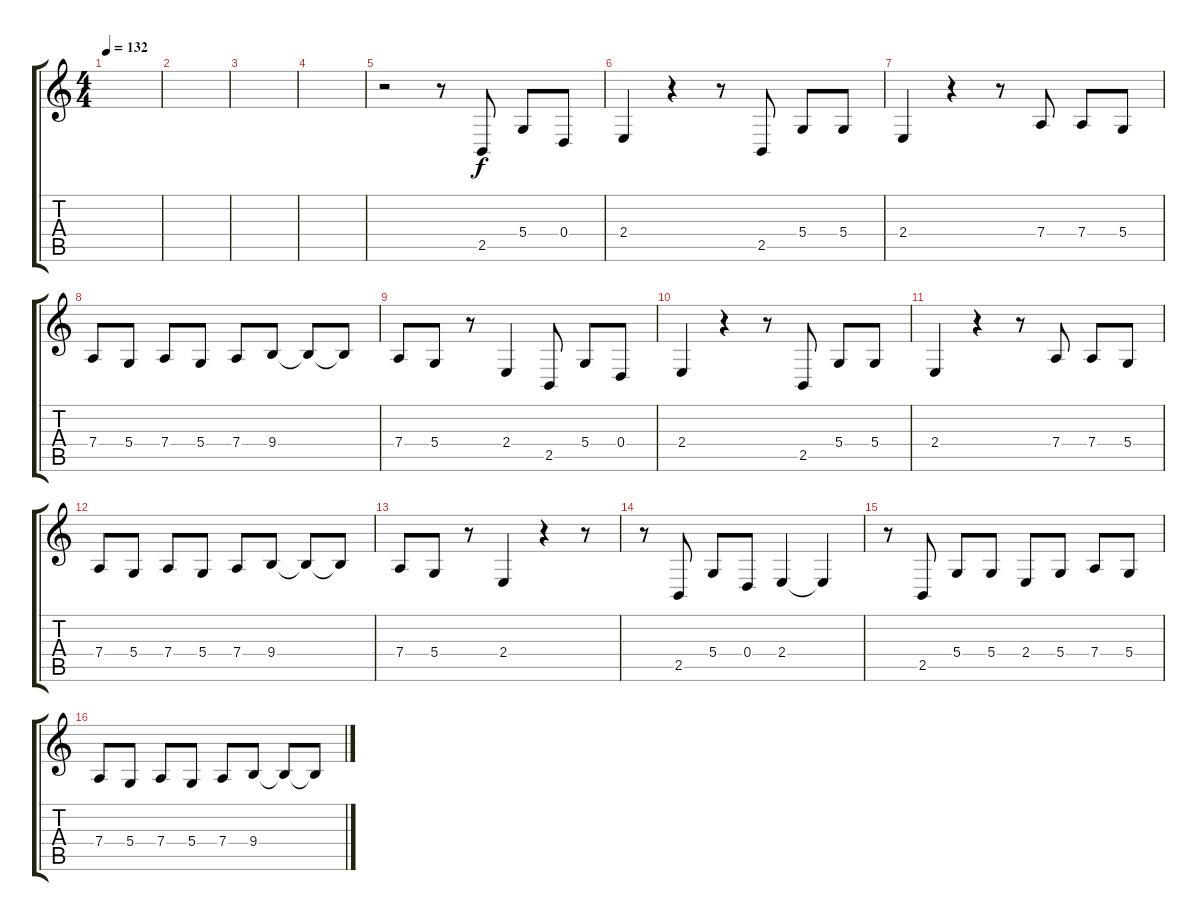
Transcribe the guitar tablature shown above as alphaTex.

\track "" {instrument englishhorn}
\staff {score tabs}
\tuning (E4 B3 G3 D3 A2 E2) {hide}
\ts (4 4)
\tempo 132
\clef g2
\ks c
|
|
|
|
r.2 r.8 2.5.8 5.4.8 0.4.8 |
2.4.4 r.4 r.8 2.5.8 5.4.8 5.4.8 |
2.4.4 r.4 r.8 7.4.8 7.4.8 5.4.8 |
7.4.8 5.4.8 7.4.8 5.4.8 7.4.8 9.4.8 9.4{t}.8 9.4{t}.8 |
7.4.8 5.4.8 r.8 2.4.4 2.5.8 5.4.8 0.4.8 |
2.4.4 r.4 r.8 2.5.8 5.4.8 5.4.8 |
2.4.4 r.4 r.8 7.4.8 7.4.8 5.4.8 |
7.4.8 5.4.8 7.4.8 5.4.8 7.4.8 9.4.8 9.4{t}.8 9.4{t}.8 |
7.4.8 5.4.8 r.8 2.4.4 r.4 r.8 |
r.8 2.5.8 5.4.8 0.4.8 2.4.4 2.4{t}.4 |
r.8 2.5.8 5.4.8 5.4.8 2.4.8 5.4.8 7.4.8 5.4.8 |
7.4.8 5.4.8 7.4.8 5.4.8 7.4.8 9.4.8 9.4{t}.8 9.4{t}.8
